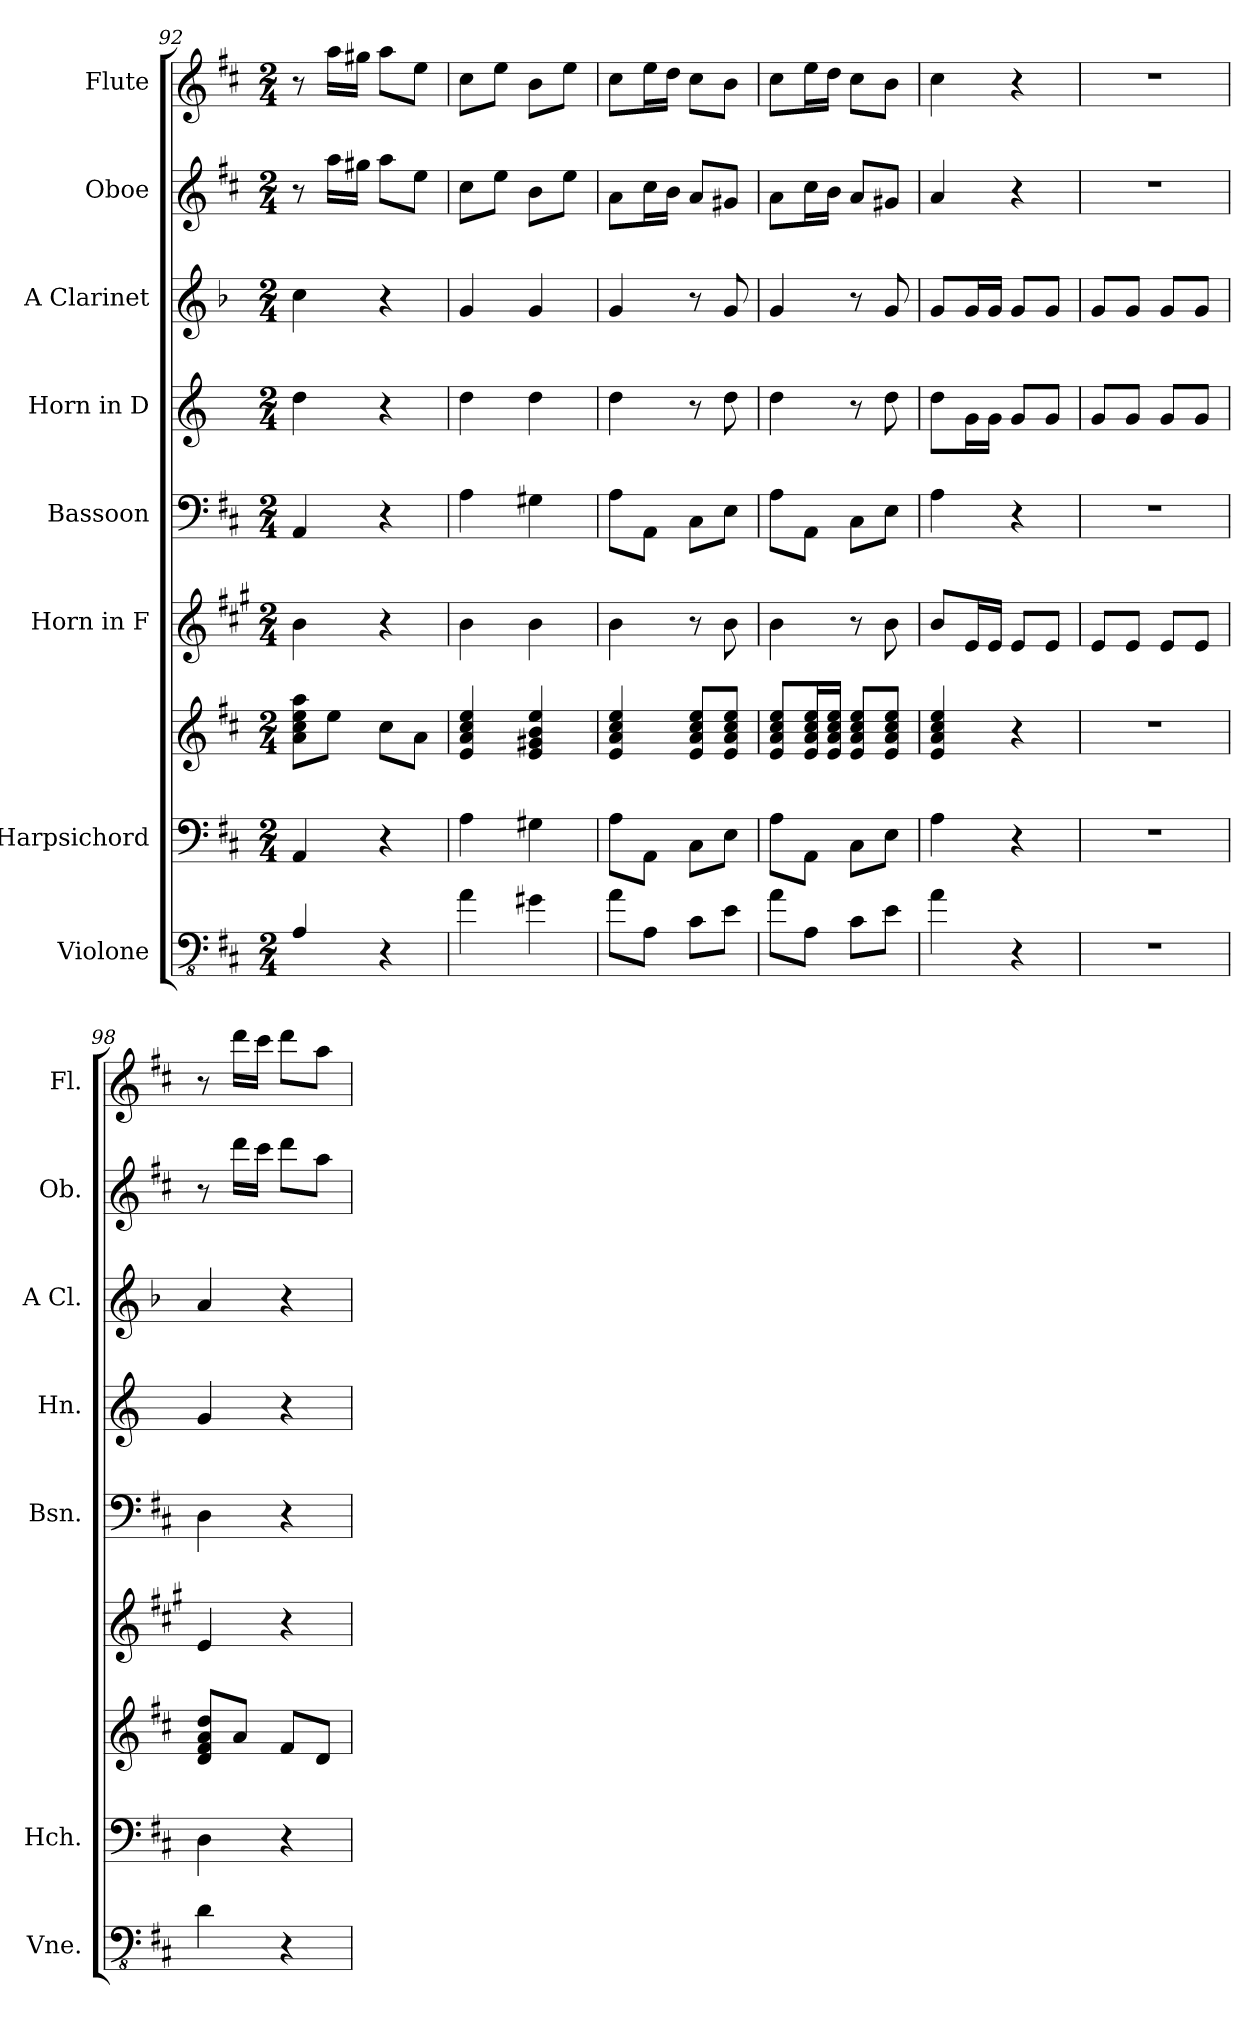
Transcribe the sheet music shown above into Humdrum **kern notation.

**kern	**kern	**kern	**kern	**kern	**kern	**kern	**kern	**kern
*part8	*part7	*part7	*part6	*part5	*part4	*part3	*part2	*part1
*staff9	*staff8	*staff7	*staff6	*staff5	*staff4	*staff3	*staff2	*staff1
*I"Violone	*I"Harpsichord	*	*I"Horn in F	*I"Bassoon	*I"Horn in D	*I"A Clarinet	*I"Oboe	*I"Flute
*I'Vne.	*I'Hch.	*	*	*I'Bsn.	*I'Hn.	*I'A Cl.	*I'Ob.	*I'Fl.
*clefFv4	*clefF4	*clefG2	*clefG2	*clefF4	*clefG2	*clefG2	*clefG2	*clefG2
*ITrd7c12	*	*	*ITrd4c7	*	*ITrd6c10	*ITrd2c3	*	*
*k[f#c#]	*k[f#c#]	*k[f#c#]	*k[f#c#]	*k[f#c#]	*k[f#c#]	*k[f#c#]	*k[f#c#]	*k[f#c#]
*M2/4	*M2/4	*M2/4	*M2/4	*M2/4	*M2/4	*M2/4	*M2/4	*M2/4
=92	=92	=92	=92	=92	=92	=92	=92	=92
4AAA/	4AA/	8a\ 8cc#\ 8ee\ 8aa\L	4e\	4AA/	4e\	4a\	8r	8r
.	.	8ee\J	.	.	.	.	16aa\LL	16aa\LL
.	.	.	.	.	.	.	16gg#X\JJ	16gg#X\JJ
4r	4r	8cc#\L	4r	4r	4r	4r	8aa\L	8aa\L
.	.	8a\J	.	.	.	.	8ee\J	8ee\J
=93	=93	=93	=93	=93	=93	=93	=93	=93
4AA\	4A\	4e/ 4a/ 4cc#/ 4ee/	4e\	4A\	4e\	4e/	8cc#\L	8cc#\L
.	.	.	.	.	.	.	8ee\J	8ee\J
4GG#X\	4G#X\	4e/ 4g#X/ 4b/ 4ee/	4e\	4G#X\	4e\	4e/	8b\L	8b\L
.	.	.	.	.	.	.	8ee\J	8ee\J
!!LO:PB:g=z
=94	=94	=94	=94	=94	=94	=94	=94	=94
8AA\L	8A\L	4e/ 4a/ 4cc#/ 4ee/	4e\	8A\L	4e\	4e/	8a\L	8cc#\L
8AAA\J	8AA\J	.	.	8AA\J	.	.	16cc#\L	16ee\L
.	.	.	.	.	.	.	16b\JJ	16dd\JJ
8CC#\L	8C#\L	8e/ 8a/ 8cc#/ 8ee/L	8r	8C#\L	8r	8r	8a/L	8cc#\L
8EE\J	8E\J	8e/ 8a/ 8cc#/ 8ee/J	8e\	8E\J	8e\	8e/	8g#X/J	8b\J
=95	=95	=95	=95	=95	=95	=95	=95	=95
8AA\L	8A\L	8e/ 8a/ 8cc#/ 8ee/L	4e\	8A\L	4e\	4e/	8a\L	8cc#\L
8AAA\J	8AA\J	16e/ 16a/ 16cc#/ 16ee/L	.	8AA\J	.	.	16cc#\L	16ee\L
.	.	16e/ 16a/ 16cc#/ 16ee/JJ	.	.	.	.	16b\JJ	16dd\JJ
8CC#\L	8C#\L	8e/ 8a/ 8cc#/ 8ee/L	8r	8C#\L	8r	8r	8a/L	8cc#\L
8EE\J	8E\J	8e/ 8a/ 8cc#/ 8ee/J	8e\	8E\J	8e\	8e/	8g#X/J	8b\J
=96	=96	=96	=96	=96	=96	=96	=96	=96
4AA\	4A\	4e/ 4a/ 4cc#/ 4ee/	8e/L	4A\	8e\L	8e/L	4a/	4cc#\
.	.	.	16A/L	.	16A\L	16e/L	.	.
.	.	.	16A/JJ	.	16A\JJ	16e/JJ	.	.
4r	4r	4r	8A/L	4r	8A/L	8e/L	4r	4r
.	.	.	8A/J	.	8A/J	8e/J	.	.
=97	=97	=97	=97	=97	=97	=97	=97	=97
2r	2r	2r	8A/L	2r	8A/L	8e/L	2r	2r
.	.	.	8A/J	.	8A/J	8e/J	.	.
.	.	.	8A/L	.	8A/L	8e/L	.	.
.	.	.	8A/J	.	8A/J	8e/J	.	.
=98	=98	=98	=98	=98	=98	=98	=98	=98
4DD\	4D\	8d/ 8f#/ 8a/ 8dd/L	4A/	4D\	4A/	4f#/	8r	8r
.	.	8a/J	.	.	.	.	16ddd\LL	16ddd\LL
.	.	.	.	.	.	.	16ccc#\JJ	16ccc#\JJ
4r	4r	8f#/L	4r	4r	4r	4r	8ddd\L	8ddd\L
.	.	8d/J	.	.	.	.	8aa\J	8aa\J
=	=	=	=	=	=	=	=	=
*-	*-	*-	*-	*-	*-	*-	*-	*-
